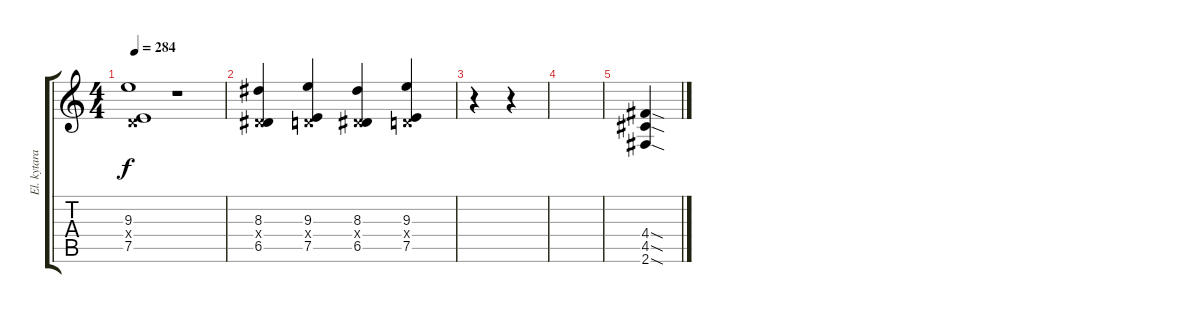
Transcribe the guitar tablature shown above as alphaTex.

\track ("El. kytara" "El. kytara") {instrument overdrivenguitar}
\staff {score tabs}
\tuning (E4 B3 G3 D3 A2 E2) {hide}
\ts (4 4)
\tempo 284
\clef g2
\ks c
(9.3 0.4{x} 7.5).1{dy f} r.1 |
(8.3 0.4{x} 6.5).4 (9.3 0.4{x} 7.5).4 (8.3 0.4{x} 6.5).4 (9.3 0.4{x} 7.5).4 |
r.4 r.4 |
|
(4.4{sod} 4.5{sod} 2.6{sod}).4
